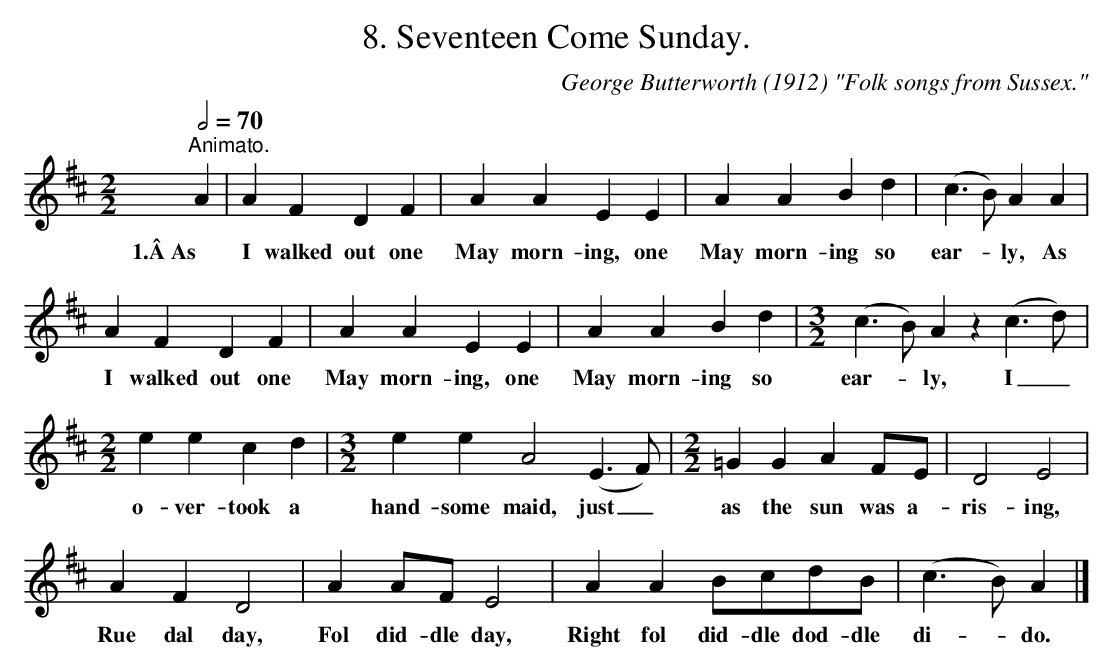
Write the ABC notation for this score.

X:1
T:8. Seventeen Come Sunday.
C:George Butterworth (1912) "Folk songs from Sussex."
L:1/4
Q:1/2=70
M:2/2
K:Amix
V:1
"^Animato." A | A F D F | A A E E | A A B d | (c3/2 B/) A A |$ A F D F | A A E E | A A B d | %8
w: 1.Â As|I walked out one|May morn- ing, one|May morn- ing so|ear- * ly, As|I walked out one|May morn- ing, one|May morn- ing so|
[M:3/2] (c3/2 B/) A z (c3/2 d/) |$[M:2/2] e e c d |[M:3/2] e e A2 (E3/2 F/) | %11
w: ear- * ly, I _|o- ver- took a|hand- some maid, just _|
[M:2/2] !courtesy!=G G A F/E/ | D2 E2 |$ A F D2 | A A/F/ E2 | A A B/c/d/B/ | (c3/2 B/) A |] %17
w: as the sun was a-|ris- ing,|Rue dal day,|Fol did- dle day,|Right fol did- dle dod- dle|di- * do.|
